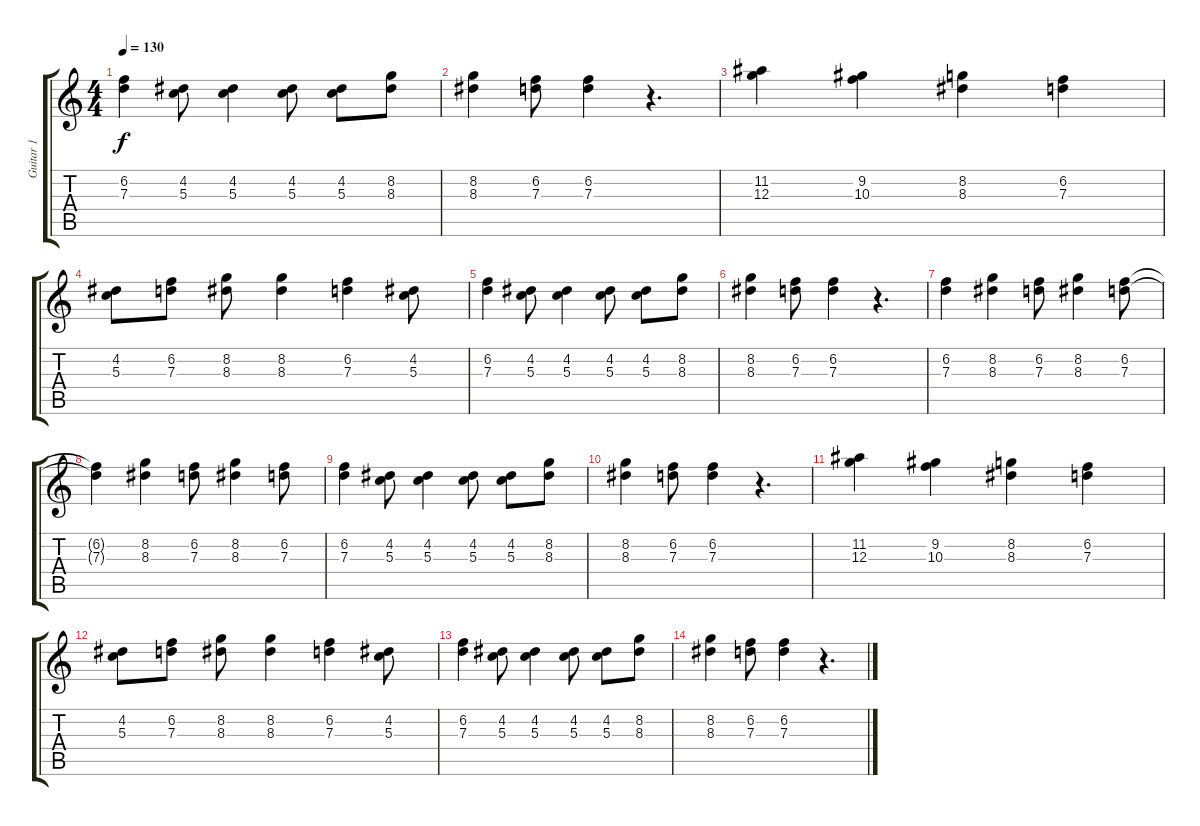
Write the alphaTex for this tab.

\track ("Guitar 1" "Guitar 1") {instrument overdrivenguitar}
\staff {score tabs}
\tuning (E4 B3 G3 D3 A2 E2) {hide}
\ts (4 4)
\tempo 130
\clef g2
\ks c
(6.2 7.3).4{dy f} (4.2 5.3).8 (4.2 5.3).4 (4.2 5.3).8 (4.2 5.3).8 (8.2 8.3).8 |
(8.2 8.3).4 (6.2 7.3).8 (6.2 7.3).4 r.4{d} |
(11.2 12.3).4 (9.2 10.3).4 (8.2 8.3).4 (6.2 7.3).4 |
(4.2 5.3).8 (6.2 7.3).8 (8.2 8.3).8 (8.2 8.3).4 (6.2 7.3).4 (4.2 5.3).8 |
(6.2 7.3).4 (4.2 5.3).8 (4.2 5.3).4 (4.2 5.3).8 (4.2 5.3).8 (8.2 8.3).8 |
(8.2 8.3).4 (6.2 7.3).8 (6.2 7.3).4 r.4{d} |
(6.2 7.3).4 (8.2 8.3).4 (6.2 7.3).8 (8.2 8.3).4 (6.2 7.3).8 |
(6.2{t} 7.3{t}).4 (8.2 8.3).4 (6.2 7.3).8 (8.2 8.3).4 (6.2 7.3).8 |
(6.2 7.3).4 (4.2 5.3).8 (4.2 5.3).4 (4.2 5.3).8 (4.2 5.3).8 (8.2 8.3).8 |
(8.2 8.3).4 (6.2 7.3).8 (6.2 7.3).4 r.4{d} |
(11.2 12.3).4 (9.2 10.3).4 (8.2 8.3).4 (6.2 7.3).4 |
(4.2 5.3).8 (6.2 7.3).8 (8.2 8.3).8 (8.2 8.3).4 (6.2 7.3).4 (4.2 5.3).8 |
(6.2 7.3).4 (4.2 5.3).8 (4.2 5.3).4 (4.2 5.3).8 (4.2 5.3).8 (8.2 8.3).8 |
(8.2 8.3).4 (6.2 7.3).8 (6.2 7.3).4 r.4{d}
